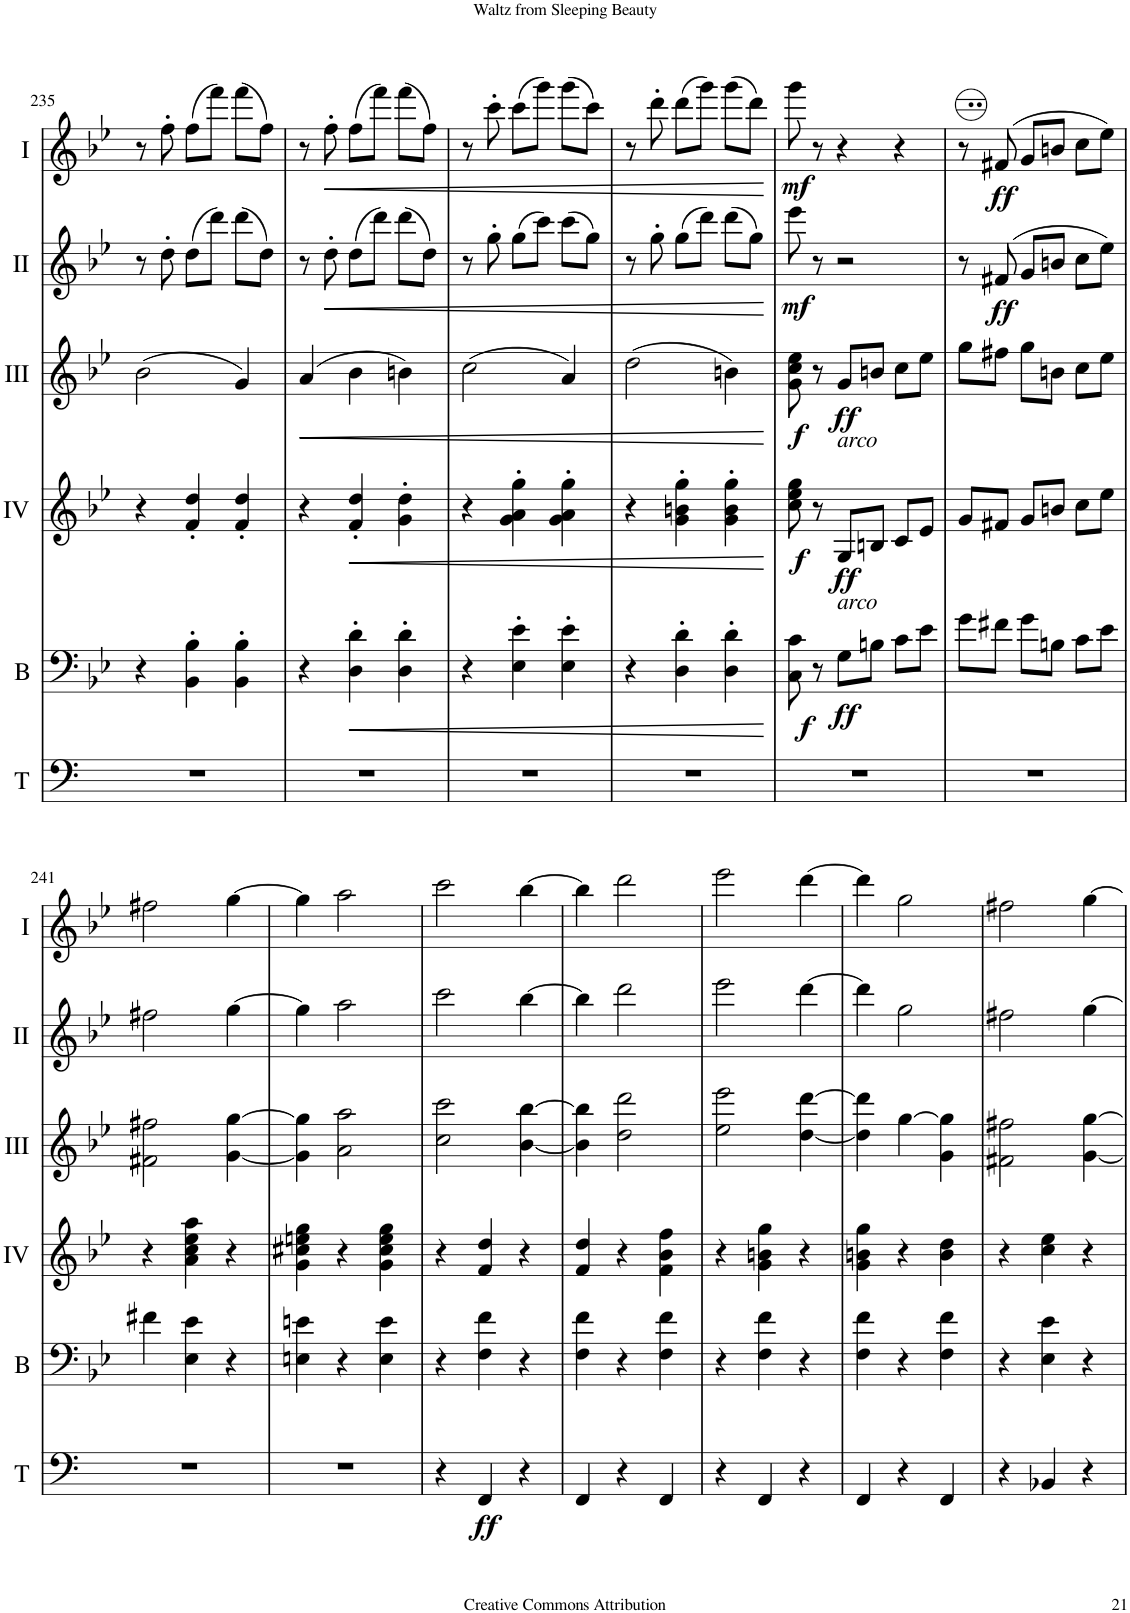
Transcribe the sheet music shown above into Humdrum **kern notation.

**kern	**dynam	**kern	**dynam	**kern	**dynam	**kern	**dynam	**kern	**dynam	**kern	**dynam
*part6	*part6	*part5	*part5	*part4	*part4	*part3	*part3	*part2	*part2	*part1	*part1
*staff6	*staff6	*staff5	*staff5	*staff4	*staff4	*staff3	*staff3	*staff2	*staff2	*staff1	*staff1
*I"Timp.	*	*I"Basson	*	*I"Acc. 4	*	*I"Acc. 3	*	*I"Acc. 2	*	*I"Acc. 1	*
*I'T	*	*I'B	*	*	*	*	*	*	*	*	*
!!LO:PB:g=z
*clefF4	*	*clefF4	*	*clefG2	*	*clefG2	*	*clefG2	*	*clefG2	*
*	*	*Trd7c12	*	*Trd7c12	*	*Trd7c12	*	*	*	*	*
*k[b-e-]	*	*k[b-e-]	*	*k[b-e-]	*	*k[b-e-]	*	*k[b-e-]	*	*k[b-e-]	*
*M3/4	*	*M3/4	*	*M3/4	*	*M3/4	*	*M3/4	*	*M3/4	*
=235	=235	=235	=235	=235	=235	=235	=235	=235	=235	=235	=235
2.r	.	4r	.	4r	.	(2b-\	.	8r	.	8r	.
.	.	.	.	.	.	.	.	8dd'\	.	8ff'\	.
.	.	4BB-\' 4B-\'	.	4f/' 4dd/'	.	.	.	(8dd\L	.	(8ff\L	.
.	.	.	.	.	.	.	.	8ddd\J)	.	8fff\J)	.
.	.	4BB-\' 4B-\'	.	4f/' 4dd/'	.	4g/)	.	(8ddd\L	.	(8fff\L	.
.	.	.	.	.	.	.	.	8dd\J)	.	8ff\J)	.
=236	=236	=236	=236	=236	=236	=236	=236	=236	=236	=236	=236
!	!	!	!	!	!	!	!LO:HP:b	!	!	!	!
2.r	.	4r	.	4r	.	(4a/	<	8r	.	8r	.
!	!	!	!	!	!	!	!	!	!LO:HP:b	!	!LO:HP:b
.	.	.	.	.	.	.	.	8dd'\	<	8ff'\	<
!	!	!	!LO:HP:b	!	!LO:HP:b	!	!	!	!	!	!
.	.	4D\' 4d\'	<	4f/' 4dd/'	<	4b-\	.	(8dd\L	.	(8ff\L	.
.	.	.	.	.	.	.	.	8ddd\J)	.	8fff\J)	.
.	.	4D\' 4d\'	.	4g\' 4dd\'	.	4bn\)	.	(8ddd\L	.	(8fff\L	.
.	.	.	.	.	.	.	.	8dd\J)	.	8ff\J)	.
=237	=237	=237	=237	=237	=237	=237	=237	=237	=237	=237	=237
2.r	.	4r	.	4r	.	(2cc\	.	8r	.	8r	.
.	.	.	.	.	.	.	.	8gg'\	.	8ccc'\	.
.	.	4E-\' 4e-\'	.	4g\' 4a\' 4gg\'	.	.	.	(8gg\L	.	(8ccc\L	.
.	.	.	.	.	.	.	.	8ccc\J)	.	8ggg\J)	.
.	.	4E-\' 4e-\'	.	4g\' 4a\' 4gg\'	.	4a/)	.	(8ccc\L	.	(8ggg\L	.
.	.	.	.	.	.	.	.	8gg\J)	.	8ccc\J)	.
=238	=238	=238	=238	=238	=238	=238	=238	=238	=238	=238	=238
2.r	.	4r	.	4r	.	(2dd\	.	8r	.	8r	.
.	.	.	.	.	.	.	.	8gg'\	.	8ddd'\	.
.	.	4D\' 4d\'	.	4g\' 4bn\' 4gg\'	.	.	.	(8gg\L	.	(8ddd\L	.
.	.	.	.	.	.	.	.	8ddd\J)	.	8ggg\J)	.
.	.	4D\' 4d\'	.	4g\' 4b\' 4gg\'	.	4bn\)	.	(8ddd\L	.	(8ggg\L	.
.	.	.	.	.	.	.	.	8gg\J)	.	8ddd\J)	.
.	.	.	[	.	[	.	[	.	[	.	[
=239	=239	=239	=239	=239	=239	=239	=239	=239	=239	=239	=239
!	!	!	!LO:DY:b	!	!LO:DY:b	!	!LO:DY:b	!	!LO:DY:b	!	!LO:DY:b
2.r	.	8C\ 8c\	f	8cc\ 8ee-\ 8gg\	f	8g\ 8cc\ 8ee-\	f	8eee-\	mf	8ggg\	mf
.	.	8r	.	8r	.	8r	.	8r	.	8r	.
!	!	!	!	!LO:TX:a:i:t=arco	!	!	!	!	!	!	!
!	!	!LO:TX:a:i:t=arco	!	!	!	!	!	!	!	!	!
!	!	!	!LO:DY:b	!	!LO:DY:b	!	!LO:DY:b	!	!	!	!
.	.	8G\L	ff	8G/L	ff	8g/L	ff	2r	.	4r	.
.	.	8Bn\J	.	8Bn/J	.	8bn/J	.	.	.	.	.
.	.	8c\L	.	8c/L	.	8cc\L	.	.	.	4r	.
.	.	8e-\J	.	8e-/J	.	8ee-\J	.	.	.	.	.
=240	=240	=240	=240	=240	=240	=240	=240	=240	=240	=240	=240
2.r	.	8g\L	.	8g/L	.	8gg\L	.	8r	.	8r	.
!	!	!	!	!	!	!	!	!	!LO:DY:b	!	!LO:DY:b
.	.	8f#X\J	.	8f#X/J	.	8ff#X\J	.	(8f#X/	ff	(8f#X/	ff
.	.	8g\L	.	8g/L	.	8gg\L	.	8g/L	.	8g/L	.
.	.	8Bn\J	.	8bn/J	.	8bn\J	.	8bn/J	.	8bn/J	.
.	.	8c\L	.	8cc\L	.	8cc\L	.	8cc\L	.	8cc\L	.
.	.	8e-\J	.	8ee-\J	.	8ee-\J	.	8ee-\J)	.	8ee-\J)	.
!!LO:LB:g=z
=241	=241	=241	=241	=241	=241	=241	=241	=241	=241	=241	=241
2.r	.	4f#X\	.	4r	.	2f#X\ 2ff#X\	.	2ff#X\	.	2ff#X\	.
.	.	4E-\ 4e-\	.	4a\ 4cc\ 4ee-\ 4aa\	.	.	.	.	.	.	.
.	.	4r	.	4r	.	[4g\ [4gg\	.	[4gg\	.	[4gg\	.
=242	=242	=242	=242	=242	=242	=242	=242	=242	=242	=242	=242
2.r	.	4En\ 4en\	.	4g\ 4cc#X\ 4een\ 4gg\	.	4g\] 4gg\]	.	4gg\]	.	4gg\]	.
.	.	4r	.	4r	.	2a\ 2aa\	.	2aa\	.	2aa\	.
.	.	4E\ 4e\	.	4g\ 4cc#\ 4ee\ 4gg\	.	.	.	.	.	.	.
=243	=243	=243	=243	=243	=243	=243	=243	=243	=243	=243	=243
4r	.	4r	.	4r	.	2cc\ 2ccc\	.	2ccc\	.	2ccc\	.
!	!LO:DY:b	!	!	!	!	!	!	!	!	!	!
4FF/	ff	4F\ 4f\	.	4f/ 4dd/	.	.	.	.	.	.	.
4r	.	4r	.	4r	.	[4b-\ [4bb-\	.	[4bb-\	.	[4bb-\	.
=244	=244	=244	=244	=244	=244	=244	=244	=244	=244	=244	=244
4FF/	.	4F\ 4f\	.	4f/ 4dd/	.	4b-\] 4bb-\]	.	4bb-\]	.	4bb-\]	.
4r	.	4r	.	4r	.	2dd\ 2ddd\	.	2ddd\	.	2ddd\	.
4FF/	.	4F\ 4f\	.	4f\ 4b-\ 4ff\	.	.	.	.	.	.	.
=245	=245	=245	=245	=245	=245	=245	=245	=245	=245	=245	=245
4r	.	4r	.	4r	.	2ee-\ 2eee-\	.	2eee-\	.	2eee-\	.
4FF/	.	4F\ 4f\	.	4g\ 4bn\ 4gg\	.	.	.	.	.	.	.
4r	.	4r	.	4r	.	[4dd\ [4ddd\	.	[4ddd\	.	[4ddd\	.
=246	=246	=246	=246	=246	=246	=246	=246	=246	=246	=246	=246
4FF/	.	4F\ 4f\	.	4g\ 4bn\ 4gg\	.	4dd\] 4ddd\]	.	4ddd\]	.	4ddd\]	.
4r	.	4r	.	4r	.	[4gg\	.	2gg\	.	2gg\	.
4FF/	.	4F\ 4f\	.	4b\ 4dd\	.	4g\ 4gg\]	.	.	.	.	.
=247	=247	=247	=247	=247	=247	=247	=247	=247	=247	=247	=247
4r	.	4r	.	4r	.	2f#X\ 2ff#X\	.	2ff#X\	.	2ff#X\	.
4BB-X/	.	4E-\ 4e-\	.	4cc\ 4ee-\	.	.	.	.	.	.	.
4r	.	4r	.	4r	.	[4g\ [4gg\	.	[4gg\	.	[4gg\	.
=	=	=	=	=	=	=	=	=	=	=	=
*-	*-	*-	*-	*-	*-	*-	*-	*-	*-	*-	*-
